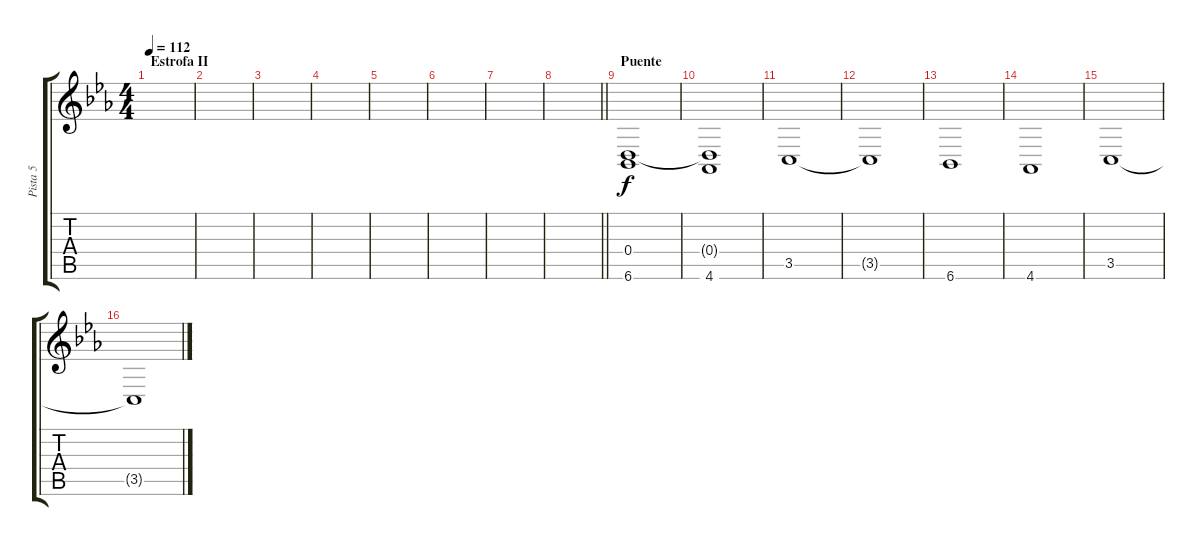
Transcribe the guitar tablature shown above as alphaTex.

\track ("Pista 5" "Pista 5") {instrument stringensemble2}
\staff {score tabs}
\tuning (E4 B3 G3 D3 A2 E2) {hide}
\ts (4 4)
\section ("" "Estrofa II")
\tempo 112
\clef g2
\ks cminor
|
|
|
|
|
|
|
\barLineRight lightlight
|
\section ("" "Puente")
(0.4 6.6).1 |
(0.4{t} 4.6).1 |
3.5.1 |
3.5{t}.1 |
6.6.1 |
4.6.1 |
3.5.1 |
3.5{t}.1
